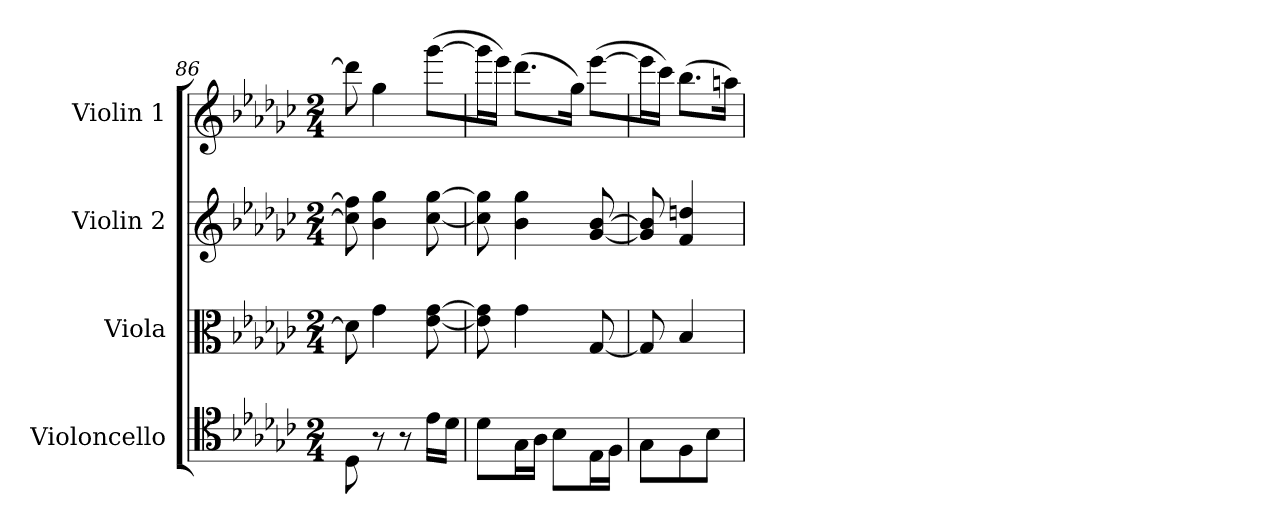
**kern	**kern	**kern	**kern
*part4	*part3	*part2	*part1
*staff4	*staff3	*staff2	*staff1
*I"Violoncello	*I"Viola	*I"Violin 2	*I"Violin 1
*I'Vc	*I'Vla	*I'Vln	*I'Vln
*clefC4	*clefC3	*clefG2	*clefG2
*k[b-e-a-d-g-c-]	*k[b-e-a-d-g-c-]	*k[b-e-a-d-g-c-]	*k[b-e-a-d-g-c-]
*M2/4	*M2/4	*M2/4	*M2/4
=86	=86	=86	=86
8D-\	8d-\]	8cc-\] 8ff\]	8ddd-\]
8r	4g-\	4b-\ 4gg-\	4gg-\
8r	.	.	.
16e-\LL	[8e-\ [8g-\	[8cc-\ [8gg-\	([8ggg-\L
16d-\JJ	.	.	.
=87	=87	=87	=87
8d-\L	8e-\] 8g-\]	8cc-\] 8gg-\]	16ggg-\L]
.	.	.	16eee-\JJ)
16G-\L	4g-\	4b-\ 4gg-\	(8.ddd-\L
16A-\JJ	.	.	.
8B-\L	.	.	.
.	.	.	16gg-\Jk)
16E-\L	[8G-/	[8g-/ [8b-/	([8eee-\L
16F\JJ	.	.	.
=88	=88	=88	=88
8G-\L	8G-/]	8g-/] 8b-/]	16eee-\L]
.	.	.	16ccc-\JJ)
8F\	4B-/	4f/ 4ddn/	(8.bb-\L
8B-\J	.	.	.
.	.	.	16aan\Jk)
=	=	=	=
*-	*-	*-	*-
